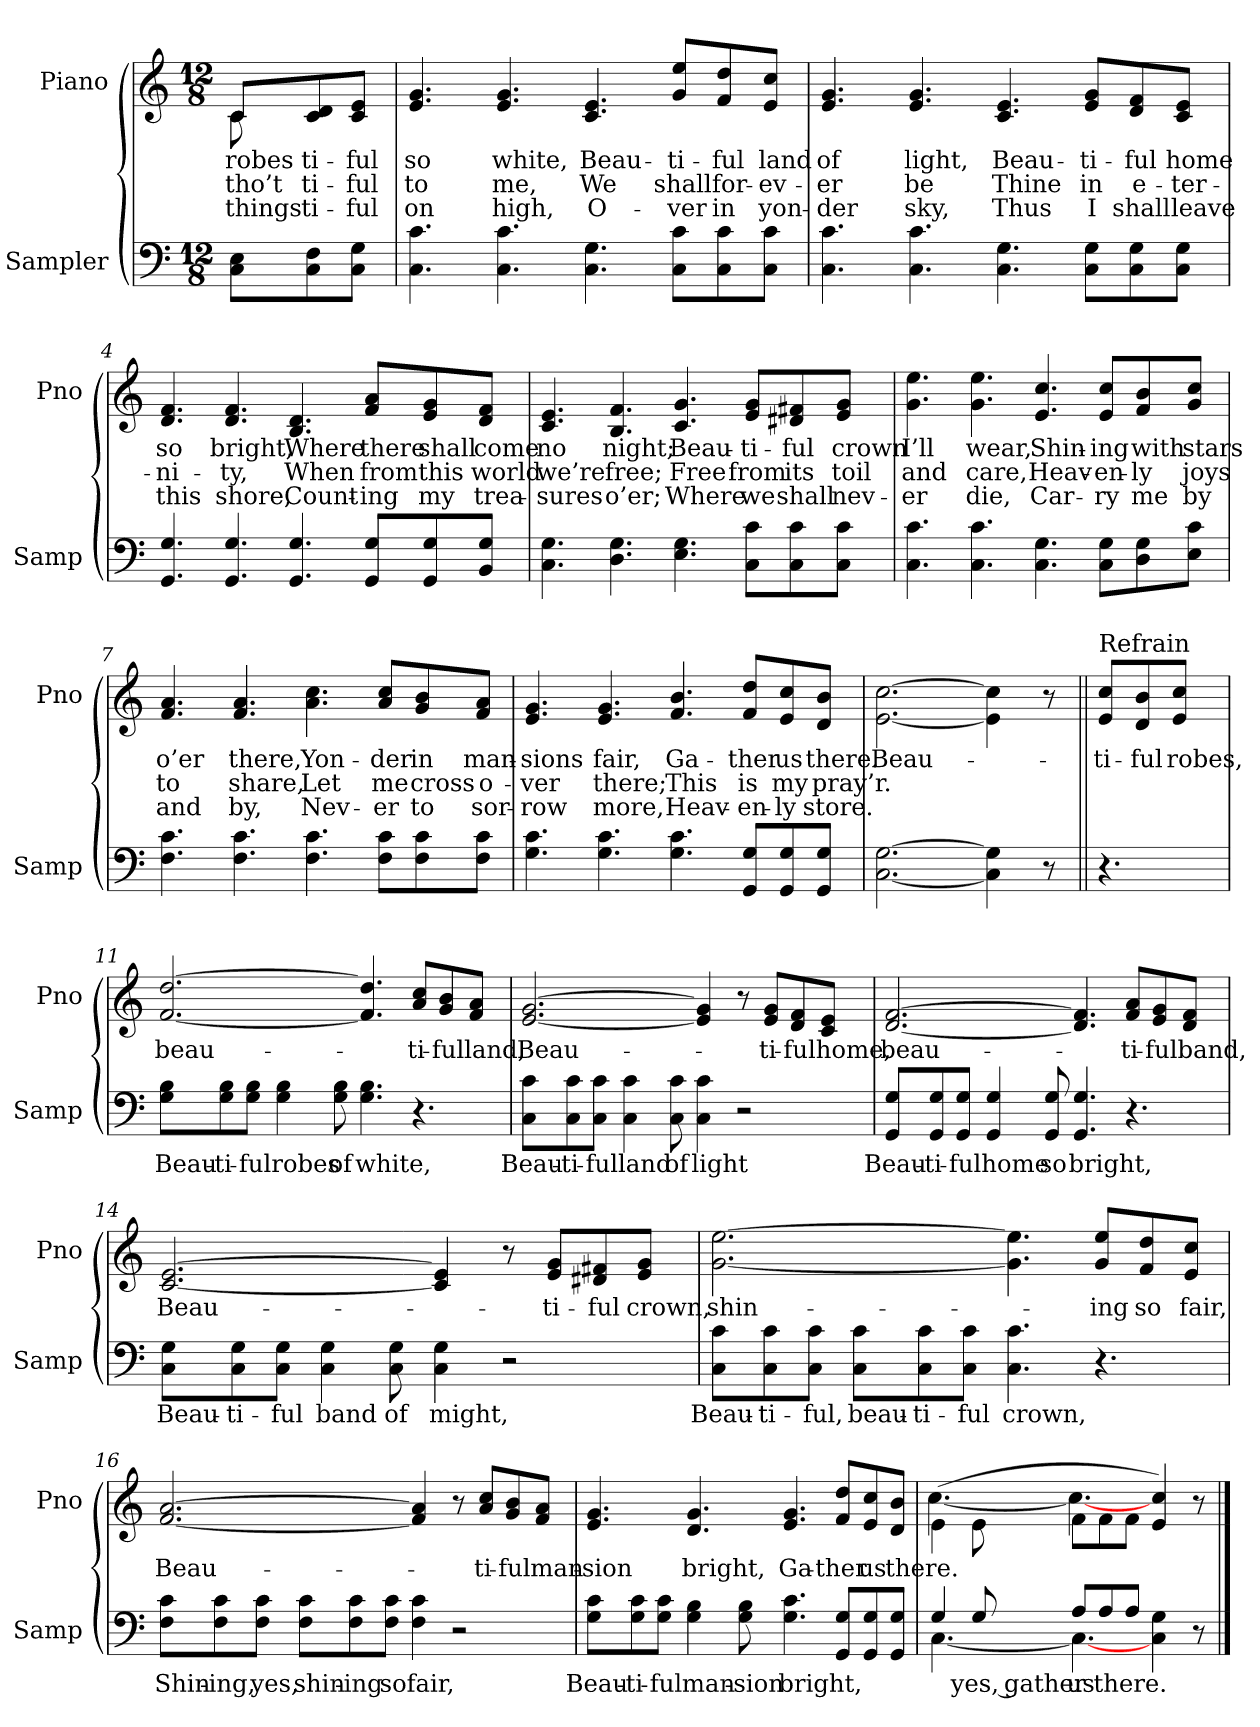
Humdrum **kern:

**kern	**text	**kern	**text	**text	**text
*part2	*part2	*part1	*part1	*part1	*part1
*staff2	*staff2	*staff1	*staff1	*staff1	*staff1
*I"Sampler	*	*I"Piano	*	*	*
*I'Samp	*	*I'Pno	*	*	*
*clefF4	*	*clefG2	*	*	*
*M12/8	*	*M12/8	*	*	*
=1	=1	=1	=1	=1	=1
*	*	*^	*	*	*
8C\ 8E\L	.	8c/L	8c	robes	tho’t	things
8C\ 8F\	.	8c/ 8d/	4ryy	-ti-	-ti-	-ti-
8C\ 8G\J	.	8c/ 8e/J	.	-ful	-ful	-ful
*	*	*v	*v	*	*	*
=2	=2	=2	=2	=2	=2
4.C 4.c	.	4.e 4.g	so	to	on
4.C 4.c	.	4.e 4.g	white,	me,	high,
4.C 4.G	.	4.c 4.e	Beau-	We	O-
8C\ 8c\L	.	8g/ 8ee/L	-ti-	shall	-ver
8C\ 8c\	.	8f/ 8dd/	-ful	for-	in
8C\ 8c\J	.	8e/ 8cc/J	land	-ev-	yon-
=3	=3	=3	=3	=3	=3
4.C 4.c	.	4.e 4.g	of	-er	-der
4.C 4.c	.	4.e 4.g	light,	be	sky,
4.C 4.G	.	4.c 4.e	Beau-	Thine	Thus
8C\ 8G\L	.	8e/ 8g/L	-ti-	in	I
8C\ 8G\	.	8d/ 8f/	-ful	e-	shall
8C\ 8G\J	.	8c/ 8e/J	home	-ter-	leave
=4	=4	=4	=4	=4	=4
4.GG 4.G	.	4.d 4.f	so	-ni-	this
4.GG 4.G	.	4.d 4.f	bright,	-ty,	shore,
4.GG 4.G	.	4.B 4.d	Where	When	Count-
8GG/ 8G/L	.	8f/ 8a/L	there	from	-ing
8GG/ 8G/	.	8e/ 8g/	shall	this	my
8BB/ 8G/J	.	8d/ 8f/J	come	world	trea-
=5	=5	=5	=5	=5	=5
4.C 4.G	.	4.c 4.e	no	we’re	-sures
4.D 4.G	.	4.B 4.f	night;	free;	o’er;
4.E 4.G	.	4.c 4.g	Beau-	Free	Where
8C\ 8c\L	.	8e/ 8g/L	-ti-	from	we
8C\ 8c\	.	8d#X/ 8f#X/	-ful	its	shall
8C\ 8c\J	.	8e/ 8g/J	crown	toil	nev-
=6	=6	=6	=6	=6	=6
4.C 4.c	.	4.g 4.ee	I’ll	and	-er
4.C 4.c	.	4.g 4.ee	wear,	care,	die,
4.C 4.G	.	4.e 4.cc	Shin-	Heav-	Car-
8C\ 8G\L	.	8e/ 8cc/L	-ing	-en-	-ry
8D\ 8G\	.	8f/ 8b/	with	-ly	me
8E\ 8c\J	.	8g/ 8cc/J	stars	joys	by
=7	=7	=7	=7	=7	=7
4.F 4.c	.	4.f 4.a	o’er	to	and
4.F 4.c	.	4.f 4.a	there,	share,	by,
4.F 4.c	.	4.a 4.cc	Yon-	Let	Nev-
8F\ 8c\L	.	8a/ 8cc/L	-der	me	-er
8F\ 8c\	.	8g/ 8b/	in	cross	to
8F\ 8c\J	.	8f/ 8a/J	man-	o-	sor-
=8	=8	=8	=8	=8	=8
4.G 4.c	.	4.e 4.g	-sions	-ver	-row
4.G 4.c	.	4.e 4.g	fair,	there;	more,
4.G 4.c	.	4.f 4.b	Ga-	This	Heav-
8GG/ 8G/L	.	8f/ 8dd/L	-ther	is	-en-
8GG/ 8G/	.	8e/ 8cc/	us	my	-ly
8GG/ 8G/J	.	8d/ 8b/J	there.	pray’r.	store.
=9	=9	=9	=9	=9	=9
[2.C [2.G	.	[2.e\ [2.cc\	Beau-	.	.
4C] 4G]	.	4e\] 4cc\]	.	.	.
8r	.	8r	.	.	.
=10||	=10||	=10||	=10||	=10||	=10||
!	!	!LO:TX:t=Refrain	!	!	!
4.r	.	8e/ 8cc/L	-ti-	.	.
.	.	8d/ 8b/	-ful	.	.
.	.	8e/ 8cc/J	robes,	.	.
=11	=11	=11	=11	=11	=11
8G\ 8B\L	Beau-	[2.f [2.dd	beau-	.	.
8G\ 8B\	-ti-	.	.	.	.
8G\ 8B\J	-ful	.	.	.	.
4G 4B	robes	.	.	.	.
8G 8B	of	.	.	.	.
4.G 4.B	white,	4.f] 4.dd]	.	.	.
4.r	.	8a/ 8cc/L	-ti-	.	.
.	.	8g/ 8b/	-ful	.	.
.	.	8f/ 8a/J	land,	.	.
=12	=12	=12	=12	=12	=12
8C\ 8c\L	Beau-	[2.e [2.g	Beau-	.	.
8C\ 8c\	-ti-	.	.	.	.
8C\ 8c\J	-ful	.	.	.	.
4C 4c	land	.	.	.	.
8C 8c	of	.	.	.	.
4C 4c	light	4e] 4g]	.	.	.
2r	.	8r	.	.	.
.	.	8e/ 8g/L	-ti-	.	.
.	.	8d/ 8f/	-ful	.	.
.	.	8c/ 8e/J	home,	.	.
=13	=13	=13	=13	=13	=13
8GG/ 8G/L	Beau-	[2.d [2.f	beau-	.	.
8GG/ 8G/	-ti-	.	.	.	.
8GG/ 8G/J	-ful	.	.	.	.
4GG 4G	home	.	.	.	.
8GG 8G	so	.	.	.	.
4.GG 4.G	bright,	4.d] 4.f]	.	.	.
4.r	.	8f/ 8a/L	-ti-	.	.
.	.	8e/ 8g/	-ful	.	.
.	.	8d/ 8f/J	band,	.	.
=14	=14	=14	=14	=14	=14
8C\ 8G\L	Beau-	[2.c [2.e	Beau-	.	.
8C\ 8G\	-ti-	.	.	.	.
8C\ 8G\J	-ful	.	.	.	.
4C 4G	band	.	.	.	.
8C 8G	of	.	.	.	.
4C 4G	might,	4c] 4e]	.	.	.
2r	.	8r	.	.	.
.	.	8e/ 8g/L	-ti-	.	.
.	.	8d#X/ 8f#X/	-ful	.	.
.	.	8e/ 8g/J	crown,	.	.
=15	=15	=15	=15	=15	=15
8C\ 8c\L	Beau-	[2.g [2.ee	shin-	.	.
8C\ 8c\	-ti-	.	.	.	.
8C\ 8c\J	-ful,	.	.	.	.
8C\ 8c\L	beau-	.	.	.	.
8C\ 8c\	-ti-	.	.	.	.
8C\ 8c\J	-ful	.	.	.	.
4.C 4.c	crown,	4.g] 4.ee]	.	.	.
4.r	.	8g/ 8ee/L	-ing	.	.
.	.	8f/ 8dd/	so	.	.
.	.	8e/ 8cc/J	fair,	.	.
=16	=16	=16	=16	=16	=16
8F\ 8c\L	Shin-	[2.f [2.a	Beau-	.	.
8F\ 8c\	-ing,	.	.	.	.
8F\ 8c\J	yes,	.	.	.	.
8F\ 8c\L	shin-	.	.	.	.
8F\ 8c\	-ing	.	.	.	.
8F\ 8c\J	so	.	.	.	.
4F 4c	fair,	4f] 4a]	.	.	.
2r	.	8r	.	.	.
.	.	8a/ 8cc/L	-ti-	.	.
.	.	8g/ 8b/	-ful	.	.
.	.	8f/ 8a/J	man-	.	.
=17	=17	=17	=17	=17	=17
8G\ 8c\L	Beau-	4.e 4.g	-sion	.	.
8G\ 8c\	-ti-	.	.	.	.
8G\ 8c\J	-ful	.	.	.	.
4G 4B	man-	4.d 4.g	bright,	.	.
8G 8B	-sion	.	.	.	.
4.G 4.c	bright,	4.e 4.g	Ga-	.	.
8GG/ 8G/L	.	8f/ 8dd/L	-ther	.	.
8GG/ 8G/	.	8e/ 8cc/	us	.	.
8GG/ 8G/J	.	8d/ 8b/J	there.	.	.
=18	=18	=18	=18	=18	=18
*^	*	*^	*	*	*
4G/	[4.C	.	(4e\	[4.cc	.	.	.
8G/	.	yes, gather	8e\	.	.	.	.
8A/L	4.C_	us	8f\L	4.cc_	.	.	.
8A/	.	there.	8f\	.	.	.	.
8A/J	.	.	8f\J	.	.	.	.
4C 4G	4.ryy	.	4e 4cc)	4.ryy	.	.	.
8r	.	.	8r	.	.	.	.
*v	*v	*	*	*	*	*	*
*	*	*v	*v	*	*	*
==	==	==	==	==	==
*-	*-	*-	*-	*-	*-
